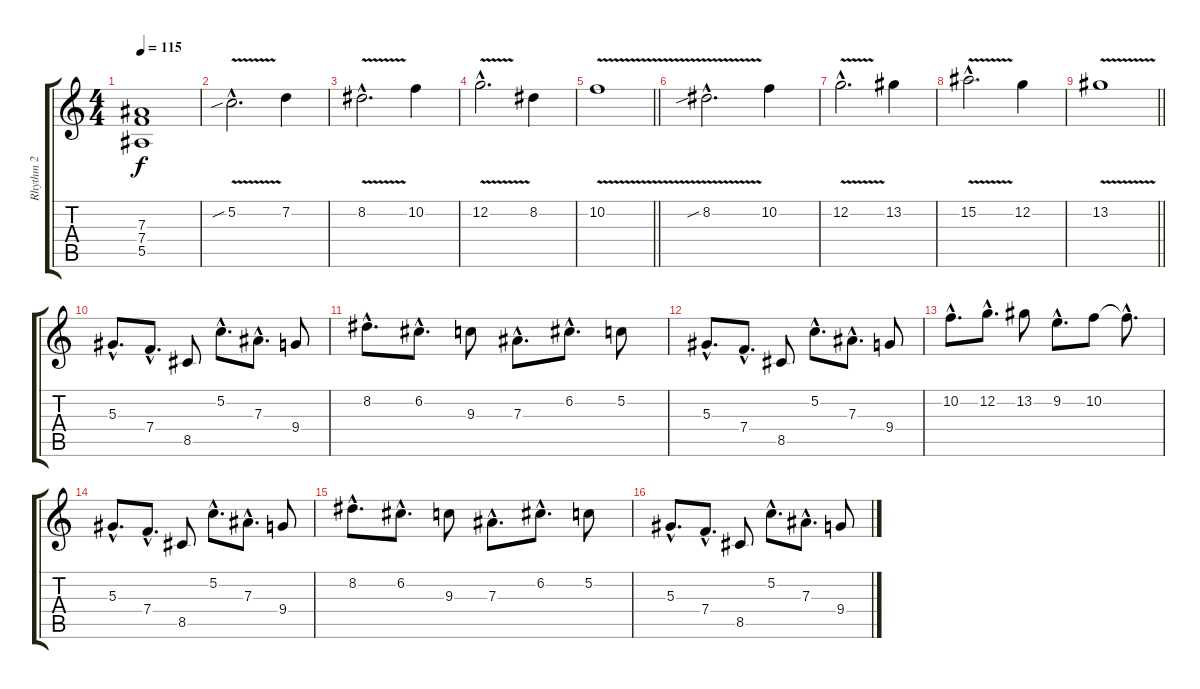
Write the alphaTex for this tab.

\track ("Rhythm 2" "Rhythm 2") {instrument distortionguitar}
\staff {score tabs}
\tuning (C4 G3 Eb3 Bb2 F2 C2) {hide}
\ts (4 4)
\tempo 115
\clef g2
\ks c
(7.3 7.4 5.5).1{dy f} |
5.2{v sib hac}.2{d} 7.2.4 |
8.2{v hac}.2{d} 10.2.4 |
12.2{v hac}.2{d} 8.2.4 |
\barLineRight lightlight
10.2{v}.1 |
8.2{v sib hac}.2{d} 10.2.4 |
12.2{v hac}.2{d} 13.2.4 |
15.2{v hac}.2{d} 12.2.4 |
\barLineRight lightlight
13.2{v}.1 |
5.3{hac}.8{d} 7.4{hac}.8{d} 8.5.8 5.2{hac}.8{d} 7.3{hac}.8{d} 9.4.8 |
8.2{hac}.8{d} 6.2{hac}.8{d} 9.3.8 7.3{hac}.8{d} 6.2{hac}.8{d} 5.2.8 |
5.3{hac}.8{d} 7.4{hac}.8{d} 8.5.8 5.2{hac}.8{d} 7.3{hac}.8{d} 9.4.8 |
10.2{hac}.8{d} 12.2{hac}.8{d} 13.2.8 9.2{hac}.8{d} 10.2.8 10.2{hac t}.8{d} |
5.3{hac}.8{d} 7.4{hac}.8{d} 8.5.8 5.2{hac}.8{d} 7.3{hac}.8{d} 9.4.8 |
8.2{hac}.8{d} 6.2{hac}.8{d} 9.3.8 7.3{hac}.8{d} 6.2{hac}.8{d} 5.2.8 |
5.3{hac}.8{d} 7.4{hac}.8{d} 8.5.8 5.2{hac}.8{d} 7.3{hac}.8{d} 9.4.8
